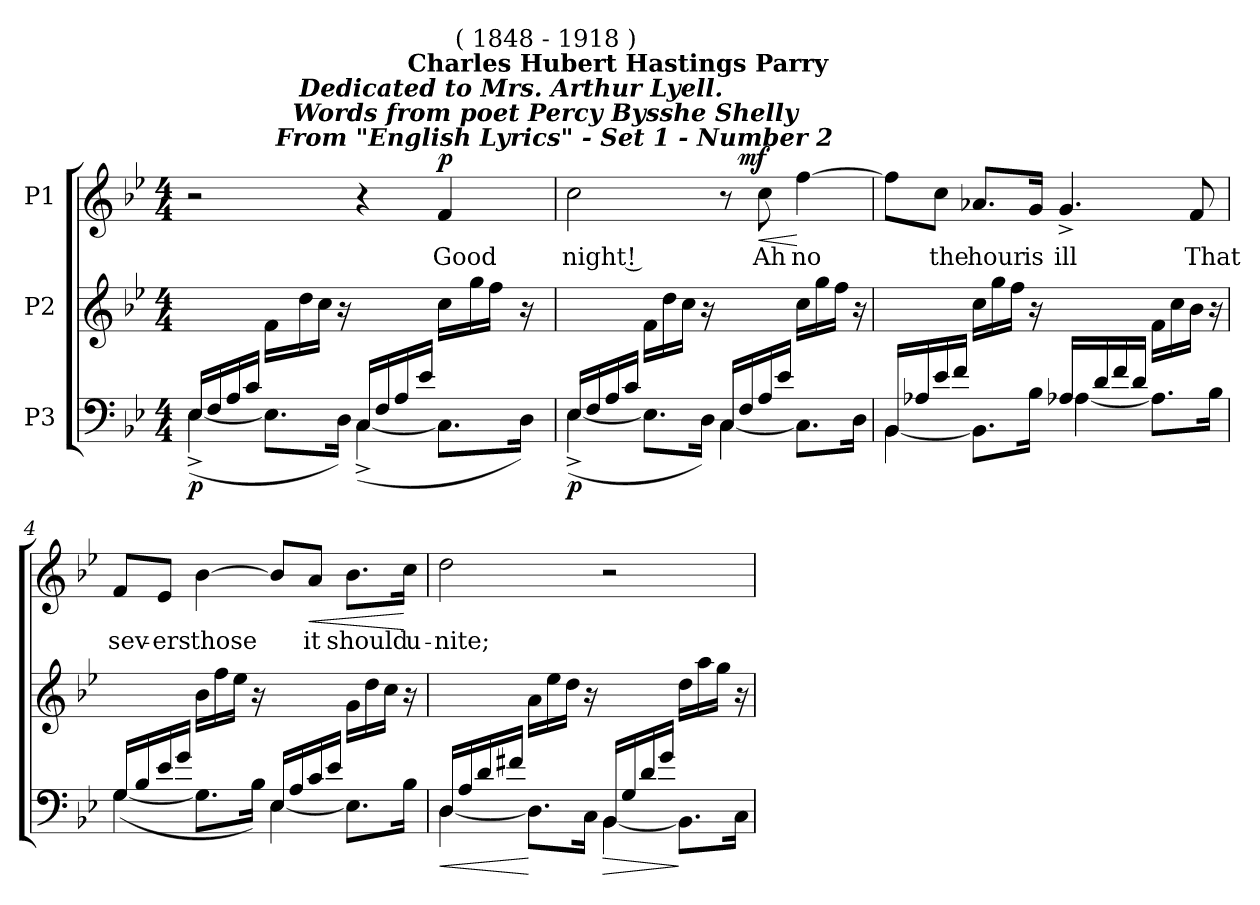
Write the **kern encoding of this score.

**kern	**dynam	**kern	**kern	**text	**dynam
*part3	*part3	*part2	*part1	*part1	*part1
*staff3	*staff3	*staff2	*staff1	*staff1	*staff1
*I"P3	*	*I"P2	*I"P1	*	*
!!LO:PB:g=z
*clefF4	*	*clefG2	*clefG2	*	*
*k[b-e-]	*	*k[b-e-]	*k[b-e-]	*	*
*B-:	*	*B-:	*B-:	*	*
*M4/4	*	*M4/4	*M4/4	*	*
*MM80	*	*MM80	*MM80	*	*
=1	=1	=1	=1	=1	=1
*^	*	*	*	*	*
!	!	!	!	!LO:TX:a:B:t=Editor&colon; John Henry Fowler	!	!
!	!	!	!	!LO:TX:a:Bi:t=(  Revision&colon;   8 - 6 - 2008  )	!	!
!	!	!	!	!LO:TX:a:Bi:t=Andante, non troppo lento.	!	!
*	*	*	*	*^	*	*
*	*	*	*	*	*^	*	*
*	*	*	*	*	*	*^	*	*
*	*	*	*	*	*	*	*^	*	*
*	*	*	*	*	*	*	*	*^	*	*
(16E-i/LL	([4E-^i\	p	16ryy	2r	4ryy	4ryy	4ryy	2ryy	2ryy	.	.
16Fi/	.	.	16ryy	.	.	.	.	.	.	.	.
16Ai/	.	.	16ryy	.	.	.	.	.	.	.	.
16ci/JJ	.	.	16ryy	.	.	.	.	.	.	.	.
16ryy	8.E-i\L]	.	16fi\LL	.	64ryy	32ryy	16ryy	.	.	.	.
.	.	.	.	.	256ryy	.	.	.	.	.	.
!	!	!	!	!	!LO:TX:a:Bi:t=From "English Lyrics" -  Set 1 -  Number 2	!	!	!	!	!	!
.	.	.	.	.	2ryy	.	.	.	.	.	.
.	.	.	.	.	.	64ryy	.	.	.	.	.
.	.	.	.	.	.	512.ryy	.	.	.	.	.
!	!	!	!	!	!	!LO:TX:a:Bi:t=Words from poet Percy Bysshe Shelly	!	!	!	!	!
.	.	.	.	.	.	2ryy	.	.	.	.	.
!	!	!	!	!	!	!	!LO:TX:a:Bi:t=Dedicated to Mrs. Arthur Lyell.	!	!	!	!
16ryy	.	.	16ddi\	.	.	.	2ryy	.	.	.	.
16ryy)	.	.	16cci\JJ	.	.	.	.	.	.	.	.
16ryy	16Di\Jk)	.	16r	.	.	.	.	.	.	.	.
(16Ci/LL	([4C^i\	.	16ryy	4r	.	.	.	8ryy	4ryy	.	.
16Fi/	.	.	16ryy	.	.	.	.	.	.	.	.
16Ai/	.	.	16ryy	.	.	.	.	32ryy	.	.	.
.	.	.	.	.	.	.	.	1024ryy	.	.	.
!	!	!	!	!	!	!	!	!LO:TX:a:B:t=Charles Hubert Hastings Parry	!	!	!
.	.	.	.	.	.	.	.	4ryy	.	.	.
16e-i/JJ	.	.	16ryy	.	.	.	.	.	.	.	.
!	!	!	!	!	!	!	!	!	!	!LO:LY:b:color=#000000	!
16ryy	8.Ci\L]	.	16cci\LL	4fi/	.	.	.	.	32ryy	Good	p
.	.	.	.	.	8ryy	.	.	.	.	.	.
.	.	.	.	.	.	.	.	.	1024ryy	.	.
!	!	!	!	!	!	!	!	!	!LO:TX:a:t=( 1848 - 1918 )	!	!
.	.	.	.	.	.	.	.	.	8ryy	.	.
.	.	.	.	.	.	8ryy	.	.	.	.	.
16ryy	.	.	16ggi\	.	.	.	8.ryy	.	.	.	.
16ryy)	.	.	16ffi\JJ	.	.	.	.	.	.	.	.
.	.	.	.	.	16ryy	.	.	.	.	.	.
.	.	.	.	.	.	.	.	16ryy	16ryy	.	.
.	.	.	.	.	.	16ryy	.	.	.	.	.
16ryy	16Di\Jk)	.	16r	.	.	.	.	.	.	.	.
.	.	.	.	.	32ryy	.	.	.	.	.	.
.	.	.	.	.	.	.	.	64ryy	64ryy	.	.
.	.	.	.	.	.	.	.	128...ryy	128...ryy	.	.
.	.	.	.	.	.	128ryy	.	.	.	.	.
.	.	.	.	.	128.ryy	.	.	.	.	.	.
.	.	.	.	.	.	256ryy	.	.	.	.	.
.	.	.	.	.	.	1024ryy	.	.	.	.	.
*	*	*	*	*v	*v	*v	*v	*v	*v	*	*
!!LO:LB:g=z
=2	=2	=2	=2	=2	=2	=2
*	*	*	*	*^	*	*
*	*	*	*	*	*^	*	*
*	*	*	*	*	*	*^	*	*
*	*	*	*	*	*	*	*^	*	*
*	*	*	*	*	*	*	*	*^	*	*
!	!	!	!	!	!	!	!	!	!	!LO:LY:b:color=#000000	!
*	*	*	*	*	*v	*v	*v	*v	*v	*	*
(16E-i/LL	([4E-^i\	p	16ryy	2cci\	2ryy	night !	.
16Fi/	.	.	16ryy	.	.	.	.
16Ai/	.	.	16ryy	.	.	.	.
16ci/JJ	.	.	16ryy	.	.	.	.
16ryy	8.E-i\L]	.	16fi\LL	.	.	.	.
16ryy	.	.	16ddi\	.	.	.	.
16ryy)	.	.	16cci\JJ	.	.	.	.
16ryy	16Di\Jk)	.	16r	.	.	.	.
(16Ci/LL	[4Ci\	.	16ryy	8r	16ryy	.	.
16Fi/	.	.	16ryy	.	4..ryy	.	mf
!	!	!	!	!	!	!LO:LY:b:color=#000000	!LO:HP:b
16Ai/	.	.	16ryy	8cci\	.	Ah	<
16e-i/JJ	.	.	16ryy	.	.	.	.
!	!	!	!	!	!	!LO:LY:b:color=#000000	!
16ryy	8.Ci\L]	.	16cci\LL	[4ffi\	.	no	[
16ryy	.	.	16ggi\	.	.	.	.
16ryy)	.	.	16ffi\JJ	.	.	.	.
16ryy	16Di\Jk	.	16r	.	.	.	.
*	*	*	*	*v	*v	*	*
=3	=3	=3	=3	=3	=3	=3
(16BB-i/LL	[4BB-i\	.	16ryy	8ffi\L]	.	.
16A-Xi/	.	.	16ryy	.	.	.
!	!	!	!	!	!LO:LY:b:color=#000000	!
16e-i/	.	.	16ryy	8cci\J	the	.
16fi/JJ	.	.	16ryy	.	.	.
!	!	!	!	!	!LO:LY:b:color=#000000	!
16ryy	8.BB-i\L]	.	16cci\LL	8.a-Xi/L	hour	.
16ryy	.	.	16ggi\	.	.	.
16ryy)	.	.	16ffi\JJ	.	.	.
!	!	!	!	!	!LO:LY:b:color=#000000	!
16ryy	16B-i\Jk	.	16r	16gi/Jk	is	.
!	!	!	!	!	!LO:LY:b:color=#000000	!
(16A-Xi/LL	[4A-i\	.	16ryy	4.g^i/	ill	.
16di/	.	.	16ryy	.	.	.
16fi/	.	.	16ryy	.	.	.
16di/JJ	.	.	16ryy	.	.	.
16ryy	8.A-i\L]	.	16fi\LL	.	.	.
16ryy	.	.	16cci\	.	.	.
!	!	!	!	!	!LO:LY:b:color=#000000	!
16ryy)	.	.	16b-i\JJ	8fi/	That	.
16ryy	16B-i\Jk	.	16r	.	.	.
!!LO:LB:g=z
=4	=4	=4	=4	=4	=4	=4
!	!	!	!	!	!LO:LY:b:color=#000000	!
(16Gi/LL	([4Gi\	.	16ryy	8fi/L	sev-	.
16B-i/	.	.	16ryy	.	.	.
!	!	!	!	!	!LO:LY:b:color=#000000	!
16e-i/	.	.	16ryy	8e-i/J	-ers	.
16gi/JJ	.	.	16ryy	.	.	.
!	!	!	!	!	!LO:LY:b:color=#000000	!
16ryy	8.Gi\L]	.	16b-i\LL	[4b-i\	those	.
16ryy	.	.	16ffi\	.	.	.
16ryy)	.	.	16ee-i\JJ	.	.	.
16ryy	16B-i\Jk)	.	16r	.	.	.
(16E-i/LL	[4E-i\	.	16ryy	8b-i/L]	.	.
16Ai/	.	.	16ryy	.	.	.
!	!	!	!	!	!LO:LY:b:color=#000000	!LO:HP:b
16ci/	.	.	16ryy	8ai/J	it	<
16e-i/JJ	.	.	16ryy	.	.	.
!	!	!	!	!	!LO:LY:b:color=#000000	!
16ryy	8.E-i\L]	.	16gi\LL	8.b-i\L	should	.
16ryy	.	.	16ddi\	.	.	.
16ryy)	.	.	16cci\JJ	.	.	.
!	!	!	!	!	!LO:LY:b:color=#000000	!
16ryy	16B-i\Jk	.	16r	16cci\Jk	u-	[
=5	=5	=5	=5	=5	=5	=5
!	!	!LO:HP:b	!	!	!	!
!	!	!	!	!	!LO:LY:b:color=#000000	!
(16Di/LL	[4Di\	<	16ryy	2ddi\	-nite;	.
16Ai/	.	.	16ryy	.	.	.
16di/	.	.	16ryy	.	.	.
16f#Xi/JJ	.	.	16ryy	.	.	.
16ryy	8.Di\L]	[	16ai\LL	.	.	.
16ryy	.	.	16ee-i\	.	.	.
16ryy)	.	.	16ddi\JJ	.	.	.
16ryy	16Ci\Jk	.	16r	.	.	.
!	!	!LO:HP:b	!	!	!	!
(16BB-i/LL	[4BB-i\	>	16ryy	2r	.	.
16Gi/	.	.	16ryy	.	.	.
16di/	.	.	16ryy	.	.	.
16gi/JJ	.	.	16ryy	.	.	.
16ryy	8.BB-i\L]	]	16ddi\LL	.	.	.
16ryy	.	.	16aai\	.	.	.
16ryy)	.	.	16ggi\JJ	.	.	.
16ryy	16Ci\Jk	.	16r	.	.	.
*v	*v	*	*	*	*	*
=	=	=	=	=	=
*-	*-	*-	*-	*-	*-
